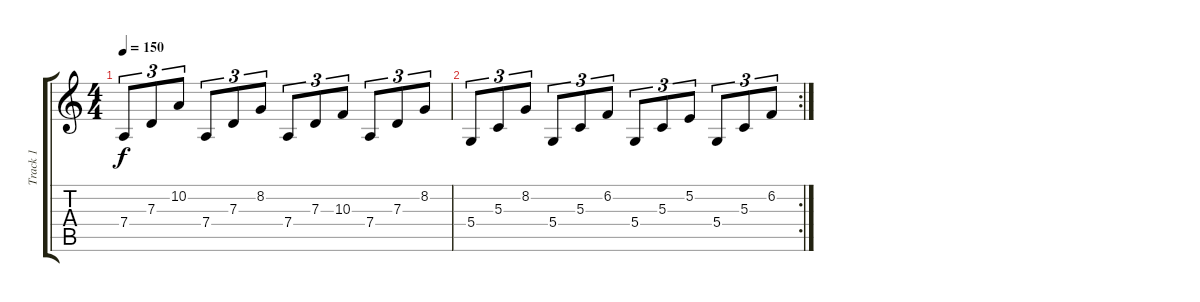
\track ("Track 1" "Track 1") {instrument lead2sawtooth}
\staff {score tabs}
\tuning (E4 B3 G3 D3 A2 E2) {hide}
\ts (4 4)
\tempo 150
\clef g2
\ks c
7.4.8{tu (3 2) dy f} 7.3.8{tu (3 2)} 10.2.8{tu (3 2)} 7.4.8{tu (3 2)} 7.3.8{tu (3 2)} 8.2.8{tu (3 2)} 7.4.8{tu (3 2)} 7.3.8{tu (3 2)} 10.3.8{tu (3 2)} 7.4.8{tu (3 2)} 7.3.8{tu (3 2)} 8.2.8{tu (3 2)} |
\rc 2
5.4.8{tu (3 2)} 5.3.8{tu (3 2)} 8.2.8{tu (3 2)} 5.4.8{tu (3 2)} 5.3.8{tu (3 2)} 6.2.8{tu (3 2)} 5.4.8{tu (3 2)} 5.3.8{tu (3 2)} 5.2.8{tu (3 2)} 5.4.8{tu (3 2)} 5.3.8{tu (3 2)} 6.2.8{tu (3 2)}
